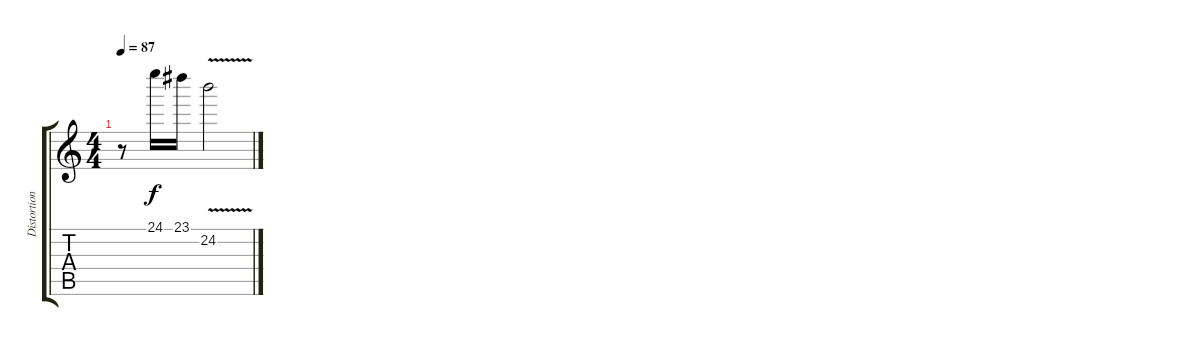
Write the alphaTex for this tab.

\track ("Distortion" "Distortion") {instrument distortionguitar}
\staff {score tabs}
\tuning (E4 B3 G3 D3 A2 E2) {hide}
\ts (4 4)
\tempo 87
\clef g2
\ks c
r.8{dy f} 24.1.16 23.1.16 24.2{v}.2
